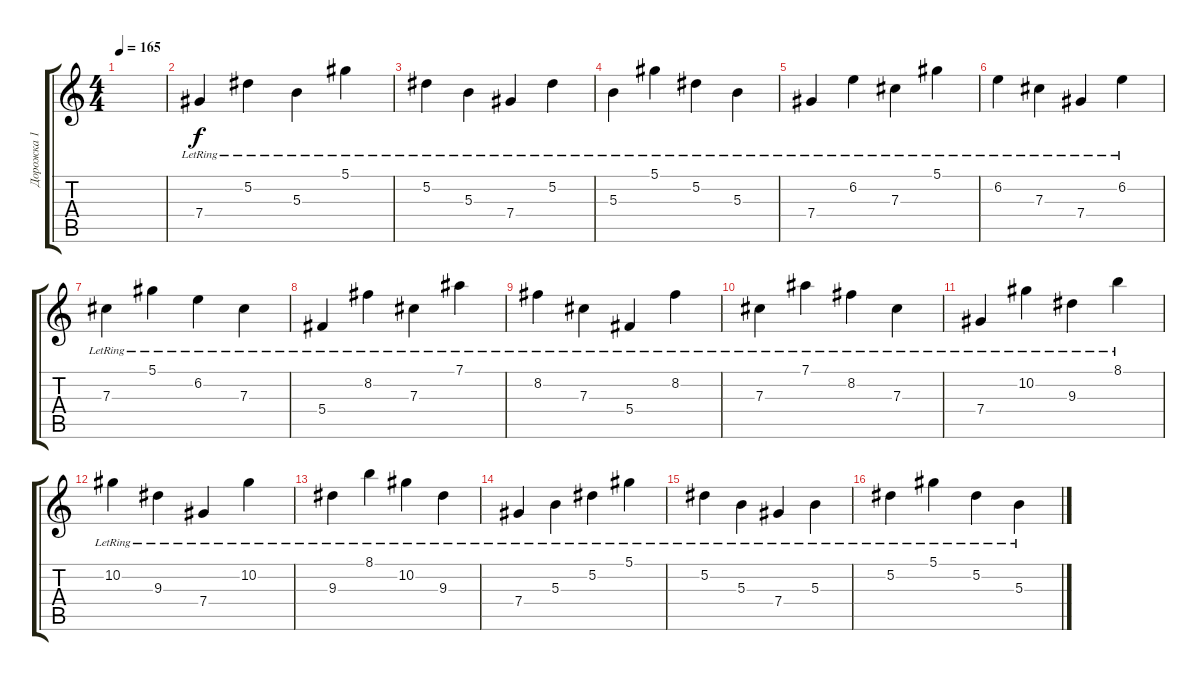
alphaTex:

\track ("Дорожка 1" "Дорожка 1") {instrument acousticguitarsteel}
\staff {score tabs}
\tuning (Eb4 Bb3 Gb3 Db3 Ab2 Eb2) {hide}
\ts (4 4)
\tempo 165
\clef g2
\ks c
|
7.4{lr}.4 5.2{lr}.4 5.3{lr}.4 5.1{lr}.4 |
5.2{lr}.4 5.3{lr}.4 7.4{lr}.4 5.2{lr}.4 |
5.3{lr}.4 5.1{lr}.4 5.2{lr}.4 5.3{lr}.4 |
7.4{lr}.4 6.2{lr}.4 7.3{lr}.4 5.1{lr}.4 |
6.2{lr}.4 7.3{lr}.4 7.4{lr}.4 6.2{lr}.4 |
7.3{lr}.4 5.1{lr}.4 6.2{lr}.4 7.3{lr}.4 |
5.4{lr}.4 8.2{lr}.4 7.3{lr}.4 7.1{lr}.4 |
8.2{lr}.4 7.3{lr}.4 5.4{lr}.4 8.2{lr}.4 |
7.3{lr}.4 7.1{lr}.4 8.2{lr}.4 7.3{lr}.4 |
7.4{lr}.4 10.2{lr}.4 9.3{lr}.4 8.1{lr}.4 |
10.2{lr}.4 9.3{lr}.4 7.4{lr}.4 10.2{lr}.4 |
9.3{lr}.4 8.1{lr}.4 10.2{lr}.4 9.3{lr}.4 |
7.4{lr}.4 5.3{lr}.4 5.2{lr}.4 5.1{lr}.4 |
5.2{lr}.4 5.3{lr}.4 7.4{lr}.4 5.3{lr}.4 |
5.2{lr}.4 5.1{lr}.4 5.2{lr}.4 5.3{lr}.4
